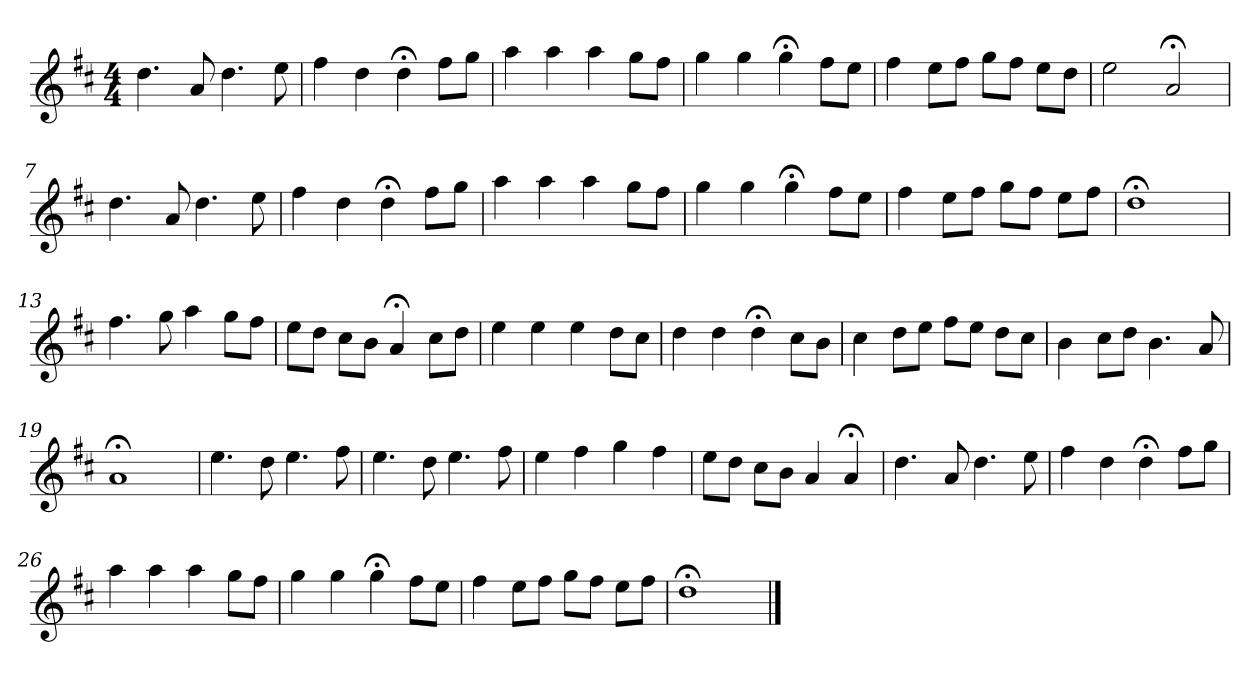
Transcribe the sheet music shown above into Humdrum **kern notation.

**kern
*part1
*staff1
*k[f#c#]
*D:
*M4/4
*MM120
=1
4.dd
8a
4.dd
8ee
=2
4ff#
4dd
4dd;<
8ff#L
8ggJ
=3
4aa
4aa
4aa
8ggL
8ff#J
=4
4gg
4gg
4gg;<
8ff#L
8eeJ
=5
4ff#
8eeL
8ff#J
8ggL
8ff#J
8eeL
8ddJ
=6
2ee
2a;<
=7
4.dd
8a
4.dd
8ee
=8
4ff#
4dd
4dd;<
8ff#L
8ggJ
=9
4aa
4aa
4aa
8ggL
8ff#J
=10
4gg
4gg
4gg;<
8ff#L
8eeJ
=11
4ff#
8eeL
8ff#J
8ggL
8ff#J
8eeL
8ff#J
=12
1dd;<
=13
4.ff#
8gg
4aa
8ggL
8ff#J
=14
8eeL
8ddJ
8cc#L
8bJ
4a;<
8cc#L
8ddJ
=15
4ee
4ee
4ee
8ddL
8cc#J
=16
4dd
4dd
4dd;<
8cc#L
8bJ
=17
4cc#
8ddL
8eeJ
8ff#L
8eeJ
8ddL
8cc#J
=18
4b
8cc#L
8ddJ
4.b
8a
=19
1a;<
=20
4.ee
8dd
4.ee
8ff#
=21
4.ee
8dd
4.ee
8ff#
=22
4ee
4ff#
4gg
4ff#
=23
8eeL
8ddJ
8cc#L
8bJ
4a
4a;<
=24
4.dd
8a
4.dd
8ee
=25
4ff#
4dd
4dd;<
8ff#L
8ggJ
=26
4aa
4aa
4aa
8ggL
8ff#J
=27
4gg
4gg
4gg;<
8ff#L
8eeJ
=28
4ff#
8eeL
8ff#J
8ggL
8ff#J
8eeL
8ff#J
=29
1dd;<
==
*-
